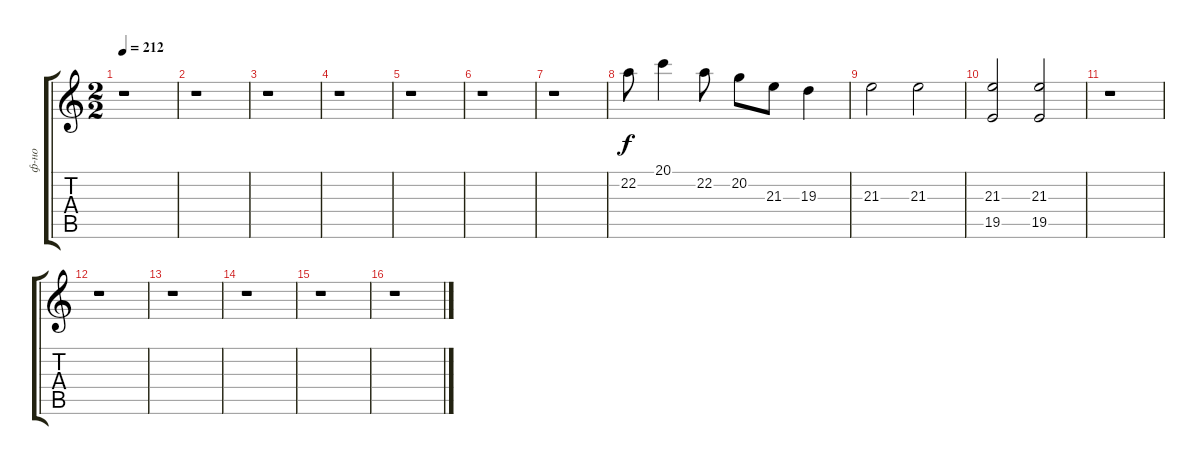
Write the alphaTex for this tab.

\track ("ф-но" "ф-но") {instrument acousticgrandpiano}
\staff {score tabs}
\tuning (E4 B3 G3 D3 A2 E2) {hide}
\ts (2 2)
\tempo 212
\clef g2
\ks c
r.1{dy f} |
r.1 |
r.1 |
r.1 |
r.1 |
r.1 |
r.1 |
22.2.8 20.1.4 22.2.8 20.2.8 21.3.8 19.3.4 |
21.3.2 21.3.2 |
(21.3 19.5).2 (21.3 19.5).2 |
r.1 |
r.1 |
r.1 |
r.1 |
r.1 |
r.1
